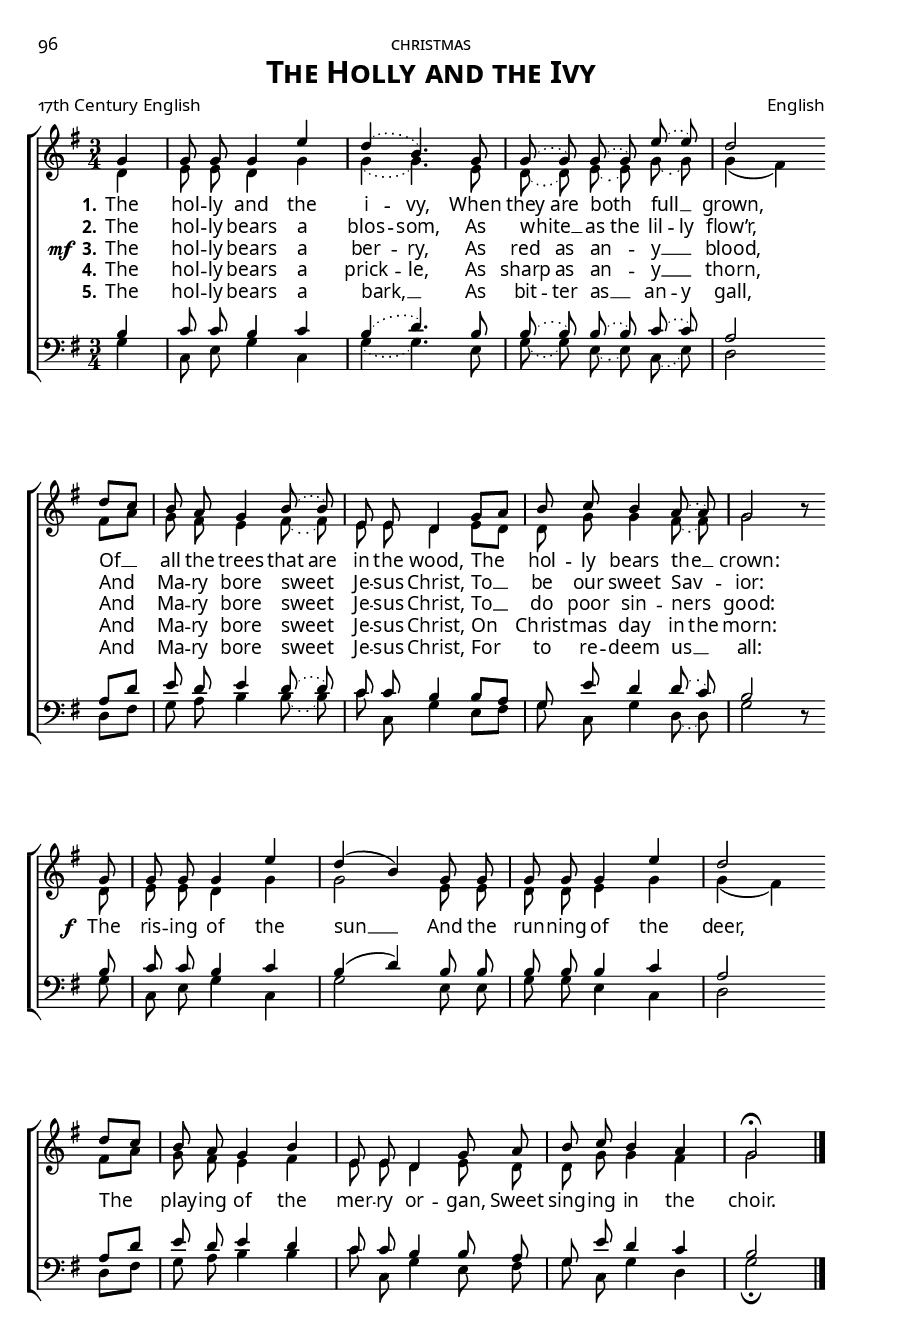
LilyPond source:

\version "2.14.2"
\include "util.ly"
\header {
  title = \markup{\override #'(font-name . "Garamond Premier Pro Semibold"){ \abs-fontsize #15 \smallCapsOldStyle"The Holly and the Ivy"}}
  poet = \markup\oldStyleNum"17th Century English"
  composer = \markup\oldStyleNum"English"
  %arranger = \markup\oldStyleNum"Arranged by BHB"
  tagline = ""
}
\paper {
  %print-all-headers = ##f
  paper-height = 9\in
  paper-width = 6\in
  indent = 0\in
  %system-system-spacing = #'((basic-distance . 10) (padding . 0))
  %system-system-spacing =
  %  #'((basic-distance . 0)
  %     (minimum-distance . 0)
  %     (padding . -0.35)
  %     (stretchability . 100))
  ragged-last-bottom = ##f
  ragged-bottom = ##f
  two-sided = ##t
  inner-margin = 0.5\in
  outer-margin = 0.25\in
  top-margin = 0.25\in
  bottom-margin = 0.25\in
  first-page-number = #096
  print-first-page-number = ##t
  headerLine = \markup{\override #'(font-name . "Garamond Premier Pro") \smallCapsOldStyle"christmas"}
  oddHeaderMarkup = \markup\fill-line{
     \override #'(font-name . "Garamond Premier Pro")\abs-fontsize #8.5
     \combine 
        \fill-line{"" \on-the-fly #print-page-number-check-first
        \oldStylePageNum""
        }
        \fill-line{\headerLine}
  }
  evenHeaderMarkup = \markup {
     \override #'(font-name . "Garamond Premier Pro")\abs-fontsize #8.5
     \combine
        \on-the-fly #print-page-number-check-first
        \oldStylePageNum""
        \fill-line{\headerLine}
  }
}
#(set-global-staff-size 15) \paper{ #(define fonts (make-pango-font-tree "GoudyOlSt BT" "Garamond Premier Pro" "Garamond Premier Pro" (/ 15 20))) }
global = {
  \key g \major
  \time 3/4
  \autoBeamOff
  \override DynamicLineSpanner #'staff-padding = #0.0
  \override DynamicLineSpanner #'Y-extent = #'(-1 . 1)
}

sopMusic = \relative c'' {
  \partial 4 g4 |
  g8\noBeam g8 g4 e' |
  \slurDotted d4( b4.) g8 |
  g\noBeam( g) g\noBeam( g) e'\noBeam( e) |
  d2 \bar"" \break
  
  \slurSolid d8[ c] |
  b8\noBeam a g4 \slurDotted b8\noBeam( b) |
  e,\noBeam e d4 \slurSolid g8[ a] |
  b\noBeam c b4 \slurDotted a8\noBeam( a) |
  g2 b8\rest \bar""\break
  
  g8 |
  g\noBeam g\noBeam g4 e'4 |
  \slurSolid d( b) g8\noBeam g |
  g\noBeam g g4 e' |
  d2 \bar""\break d8[ c] |
  
  b8\noBeam a g4 b |
  e,8\noBeam e d4 g8\noBeam a |
  b\noBeam c b4 a |
  \partial 2 g2\fermata \bar "|."
  
}
sopWords = \lyricmode {
  
}

altoMusic = \relative c' {
  d4 |
  e8\noBeam e d4 g |
  \slurDotted g( g4.) e8 |
  d8\noBeam( d) e\noBeam( e) g\noBeam( g) |
  \slurSolid g4( fis) |
  
  fis8[ a] |
  g8\noBeam fis e4 \slurDotted fis8\noBeam( fis) |
  e8\noBeam e d4 \slurSolid e8[ d] |
  d8\noBeam g g4 \slurDotted fis8\noBeam( fis) |
  g2 s8 |
  
  d8 |
  e\noBeam e d4 \slurSolid g |
  g2 e8\noBeam e |
  d\noBeam d e4 g |
  g( fis) fis8[ a] |
  
  g\noBeam fis e4 fis |
  e8\noBeam e d4 e8\noBeam d |
  d\noBeam g g4 fis |
  g2 \bar "|."
}
altoWords = {
  \dropLyricsV
  \lyricmode {
    \set stanza = #"1."
    \set ignoreMelismata = ##t
    The hol -- ly and the i -- vy,
    When they are both _ full __ _ grown,
    Of __ _ all the trees that are in the wood,
    The _ hol -- ly bears the __ _ crown:
  
    \unset ignoreMelismata
  }
  \set stanza = \markup\dynamic"f "
  \lyricmode{
    %\set associatedVoice = "basses"
    The ris -- ing of the sun __
    And the run -- ning of the deer,
    The play -- ing of the mer -- ry or -- gan,
    Sweet sing -- ing in the choir.
  }
}
altoWordsII = \lyricmode {
  \dropLyricsV
  \set stanza = #"2."
  \set ignoreMelismata = ##t
  The hol -- ly bears a blos -- som,
  As white __ _ as the lil -- ly flow’r,
  And _ Ma -- ry bore sweet _ Je -- sus Christ, To __ _ be our sweet Sav -- _ ior:
}
altoWordsIII = {
  \dropLyricsV
  \set stanza = \markup{\dynamic"mf " "3."}
  \lyricmode {
    \set ignoreMelismata = ##t
    The hol -- ly bears a ber -- ry,
    As red as an -- _ y __ _ blood,
    And _ Ma -- ry bore sweet _ Je -- sus Christ, To __ _ do poor sin -- ners _ good:
  }
}
altoWordsIV = \lyricmode {
  \dropLyricsV
  \set stanza = #"4."
  \set ignoreMelismata = ##t
  The hol -- ly bears a prick -- le, As sharp as an -- _ y __ _ thorn,
  And _ Ma -- ry bore sweet _ Je -- sus Christ, On _ Christ -- mas day in the morn:
}
altoWordsV = \lyricmode {
  \dropLyricsV
  \set stanza = #"5."
  \set ignoreMelismata = ##t
  The hol -- ly bears a bark, __ _ As bit -- ter as __ _ an -- y gall,
  And _ Ma -- ry bore sweet _ Je -- sus Christ, For _ to re -- deem us __ _ all:
}
altoWordsVI = \lyricmode {
}
tenorMusic = \relative c' {
  b4 |
  c8\noBeam c b4 c |
  \slurDotted b4( d4.) b8 |
  b\noBeam( b) b\noBeam( b) c\noBeam( c) |
  a2 |
  
  \slurSolid a8[ d] |
  e8\noBeam d e4 \slurDotted d8\noBeam( d) |
  c\noBeam c b4 \slurSolid b8[ a] |
  g\noBeam e' d4 \slurDotted d8\noBeam( c) |
  b2 s8 |
  
  b8 |
  c\noBeam c b4 c |
  \slurSolid b( d) b8\noBeam b |
  b\noBeam b b4 c |
  a2 a8[ d] |
  
  e8\noBeam d e4 d |
  c8\noBeam c b4 b8\noBeam a |
  g\noBeam e' d4 c |
  b2 \bar "|."
}
tenorWords = \lyricmode {

}

bassMusic = \relative c' {
  g4 |
  c,8\noBeam e g4 c, |
  \slurDotted g'4( g4.) e8 |
  g8\noBeam( g) e\noBeam( e) c\noBeam( e) |
  d2 |
  
  \slurSolid d8[ fis] |
  g8\noBeam a b4 \slurDotted b8\noBeam( b) |
  c8\noBeam c, g'4 \slurSolid e8[ fis] |
  g\noBeam c, g'4 \slurDotted d8\noBeam( d) |
  g2 d8\rest |
  
  g8 |
  c,\noBeam e\noBeam g4 c,4 |
  \slurSolid g'2 e8\noBeam e |
  g\noBeam g e4 c |
  d2 d8[ fis] |
  
  g\noBeam a b4 b |
  c8\noBeam c, g'4 e8\noBeam fis |
  g\noBeam c, g'4 d |
  g2\fermata \bar "|."
}
bassWords = \lyricmode {

}

pianoRH = \relative c' {
  
}
pianoLH = \relative c' {
  
}

\score {
  <<
   \new ChoirStaff <<
    \new Staff = women <<
      \new Voice = "sopranos" { \voiceOne << \global \sopMusic >> }
      \new Voice = "altos" { \voiceTwo << \global \altoMusic >> }
    >>
    \new Staff = men <<
      \clef bass
      \new Voice = "tenors" { \voiceOne << \global \tenorMusic >> }
      \new Voice = "basses" { \voiceTwo << \global \bassMusic >> }
    >>
    \new Lyrics \with { alignAboveContext = #"women" \override VerticalAxisGroup #'nonstaff-relatedstaff-spacing = #'((basic-distance . 1))} \lyricsto "sopranos" \sopWords
    \new Lyrics = "altosVI"  \with { alignBelowContext = #"women" \override VerticalAxisGroup #'nonstaff-relatedstaff-spacing = #'((basic-distance . 1))} \lyricsto "sopranos" \altoWordsVI
    \new Lyrics = "altosV"  \with { alignBelowContext = #"women" \override VerticalAxisGroup #'nonstaff-relatedstaff-spacing = #'((basic-distance . 1))} \lyricsto "sopranos" \altoWordsV
    \new Lyrics = "altosIV"  \with { alignBelowContext = #"women" \override VerticalAxisGroup #'nonstaff-relatedstaff-spacing = #'((basic-distance . 1))} \lyricsto "sopranos" \altoWordsIV
    \new Lyrics = "altosIII"  \with { alignBelowContext = #"women" \override VerticalAxisGroup #'nonstaff-relatedstaff-spacing = #'((basic-distance . 1))} \lyricsto "sopranos" \altoWordsIII
    \new Lyrics = "altosII"  \with { alignBelowContext = #"women" \override VerticalAxisGroup #'nonstaff-relatedstaff-spacing = #'((basic-distance . 1))} \lyricsto "sopranos" \altoWordsII
    \new Lyrics = "altos"  \with { alignBelowContext = #"women" \override VerticalAxisGroup #'nonstaff-relatedstaff-spacing = #'((basic-distance . 1)) } \lyricsto "sopranos" \altoWords
    \new Lyrics \with { alignAboveContext = #"men" \override VerticalAxisGroup #'nonstaff-relatedstaff-spacing = #'((basic-distance . 1)) } \lyricsto "tenors" \tenorWords
    \new Lyrics \with { alignBelowContext = #"men" \override VerticalAxisGroup #'nonstaff-relatedstaff-spacing = #'((basic-distance . 1)) } \lyricsto "basses" \bassWords
  >>
%    \new PianoStaff << \new Staff { \new Voice { \pianoRH } } \new Staff { \clef "bass" \pianoLH } >>
  >>
  \layout {
    \context {
      \Score
      %\override SpacingSpanner #'base-shortest-duration = #(ly:make-moment 1 8)
      %\override SpacingSpanner #'common-shortest-duration = #(ly:make-moment 1 4)
    }
    \context {
      % Remove all empty staves
      % \Staff \RemoveEmptyStaves \override VerticalAxisGroup #'remove-first = ##t
    }
    \context {
      \Lyrics
      \override LyricText #'X-offset = #center-on-word
    }
  }
  \midi {
    \tempo 4 = 90
    \set Staff.midiInstrument = "flute"
  
    \context {
      \Voice
      \remove "Dynamic_performer"
    }
  }
}
